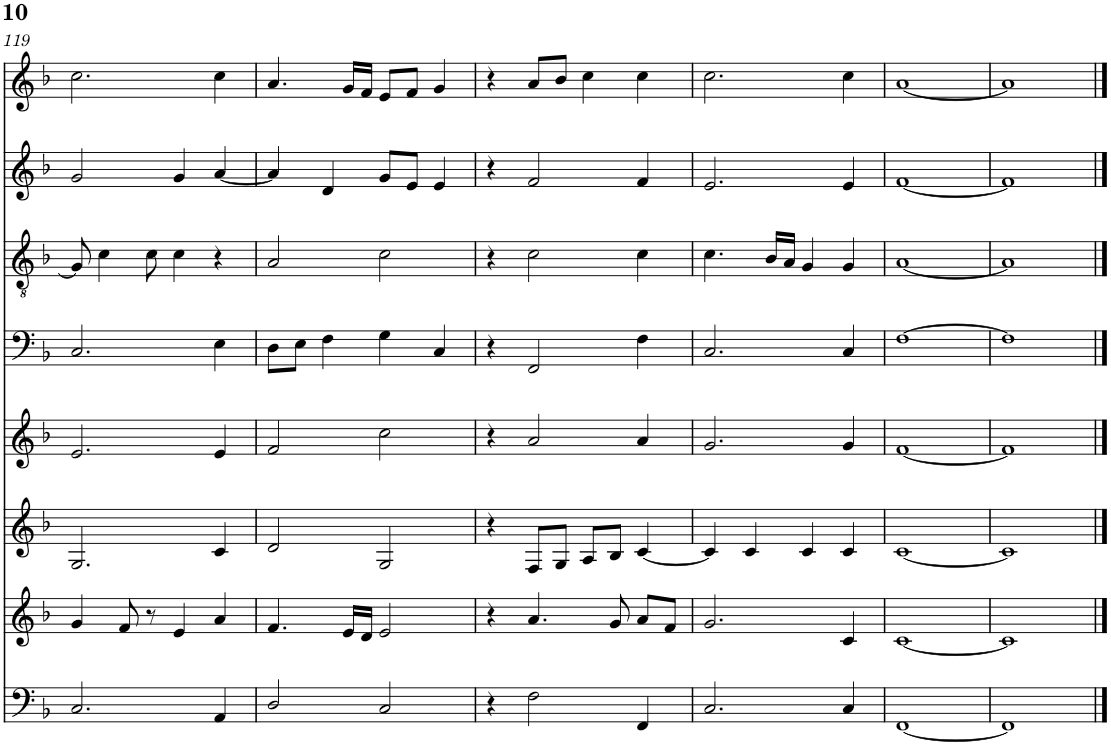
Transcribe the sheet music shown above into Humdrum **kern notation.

**kern	**kern	**kern	**kern	**kern	**kern	**kern	**kern
*part8	*part7	*part6	*part5	*part4	*part3	*part2	*part1
*staff8	*staff7	*staff6	*staff5	*staff4	*staff3	*staff2	*staff1
*I"Voice	*I"Voice	*I"Voice	*I"Voice	*I"Voice	*I"Voice	*I"Voice	*I"Voice
*I'V	*I'V	*I'V	*I'V	*I'V	*I'V	*I'V	*I'V
!!LO:PB:g=z
*clefF4	*clefG2	*clefG2	*clefG2	*clefF4	*clefGv2	*clefG2	*clefG2
*k[b-]	*k[b-]	*k[b-]	*k[b-]	*k[b-]	*k[b-]	*k[b-]	*k[b-]
*M2/2	*M2/2	*M2/2	*M2/2	*M2/2	*M2/2	*M2/2	*M2/2
=119	=119	=119	=119	=119	=119	=119	=119
2.C/	4g/	2.G/	2.e/	2.C/	8G/]	2g/	2.cc\
.	.	.	.	.	4c\	.	.
.	8f/	.	.	.	.	.	.
.	8r	.	.	.	8c\	.	.
.	4e/	.	.	.	4c\	4g/	.
4AA/	4a/	4c/	4e/	4E\	4r	[4a/	4cc\
=120	=120	=120	=120	=120	=120	=120	=120
2D/	4.f/	2d/	2f/	8D\L	2A/	4a/]	4.a/
.	.	.	.	8E\J	.	.	.
.	.	.	.	4F\	.	4d/	.
.	16e/LL	.	.	.	.	.	16g/LL
.	16d/JJ	.	.	.	.	.	16f/JJ
2C/	2e/	2G/	2cc\	4G\	2c\	8g/L	8e/L
.	.	.	.	.	.	8e/J	8f/J
.	.	.	.	4C/	.	4e/	4g/
=121	=121	=121	=121	=121	=121	=121	=121
4r	4r	4r	4r	4r	4r	4r	4r
2F\	4.a/	8F/L	2a/	2FF/	2c\	2f/	8a/L
.	.	8G/J	.	.	.	.	8b-/J
.	.	8A/L	.	.	.	.	4cc\
.	8g/	8B-/J	.	.	.	.	.
4FF/	8a/L	[4c/	4a/	4F\	4c\	4f/	4cc\
.	8f/J	.	.	.	.	.	.
=122	=122	=122	=122	=122	=122	=122	=122
2.C/	2.g/	4c/]	2.g/	2.C/	4.c\	2.e/	2.cc\
.	.	4c/	.	.	.	.	.
.	.	.	.	.	16B-/LL	.	.
.	.	.	.	.	16A/JJ	.	.
.	.	4c/	.	.	4G/	.	.
4C/	4c/	4c/	4g/	4C/	4G/	4e/	4cc\
=123	=123	=123	=123	=123	=123	=123	=123
[1FF	[1c	[1c	[1f	[1F	[1A	[1f	[1a
=124	=124	=124	=124	=124	=124	=124	=124
1FF]	1c]	1c]	1f]	1F]	1A]	1f]	1a]
==	==	==	==	==	==	==	==
*-	*-	*-	*-	*-	*-	*-	*-
